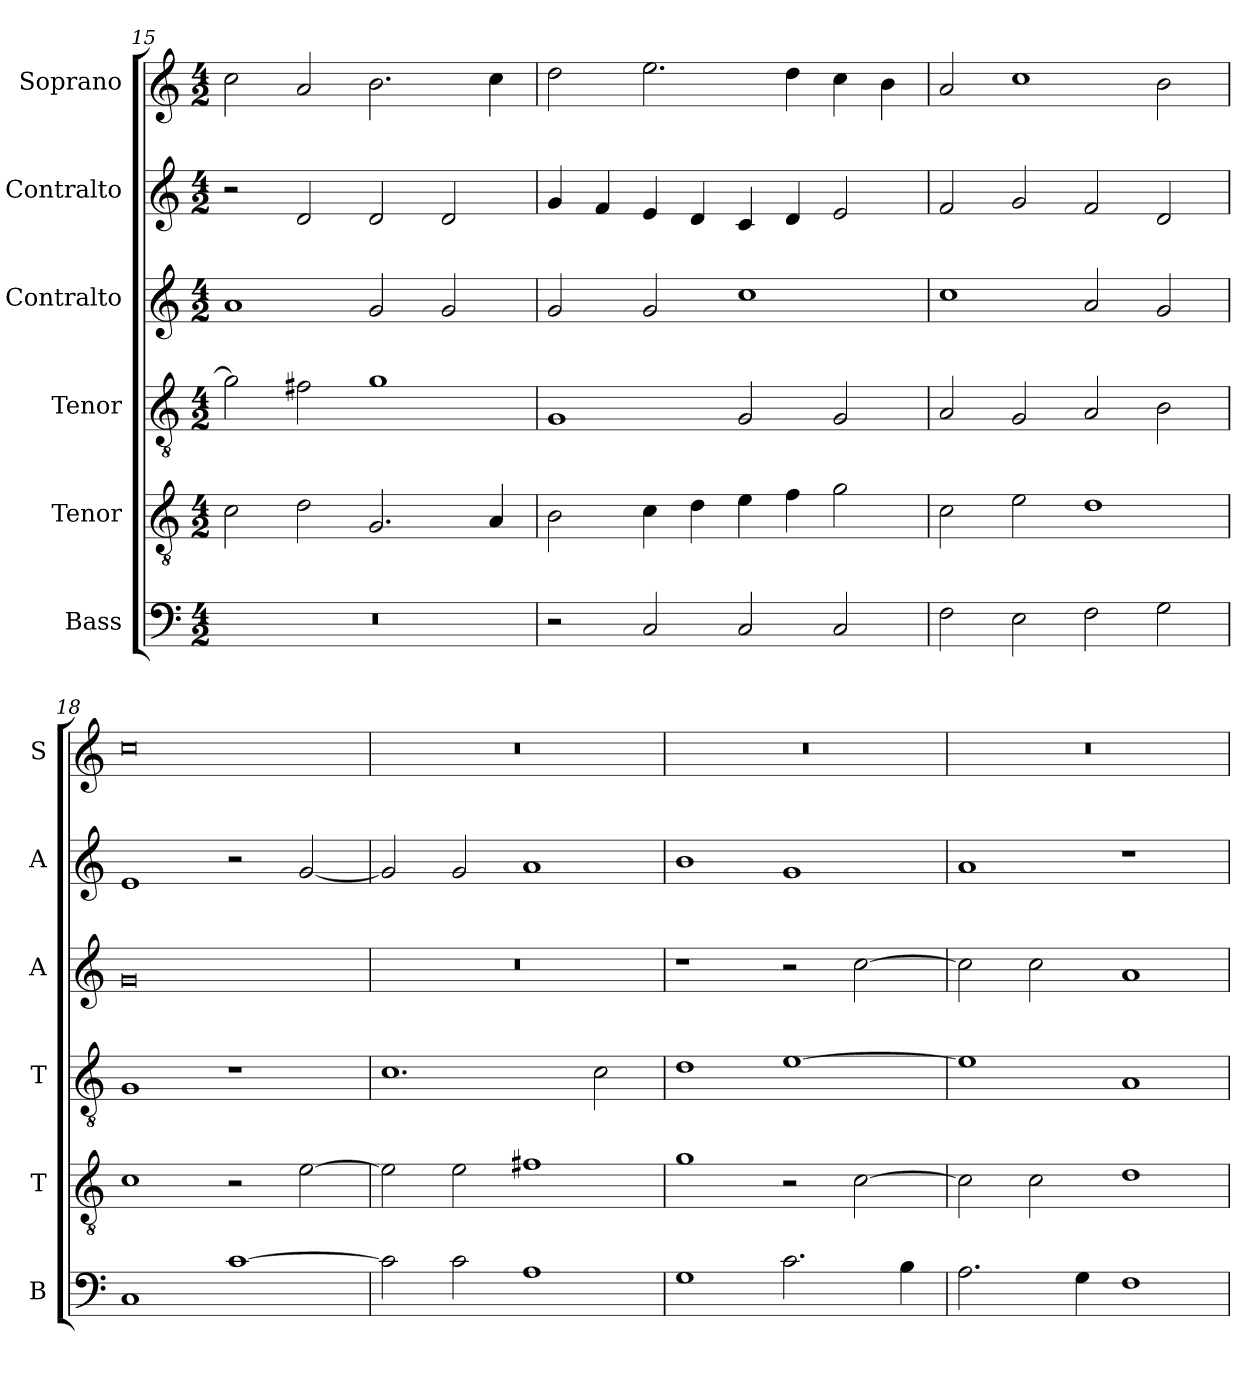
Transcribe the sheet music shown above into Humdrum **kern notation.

**kern	**kern	**kern	**kern	**kern	**kern
*part6	*part5	*part4	*part3	*part2	*part1
*staff6	*staff5	*staff4	*staff3	*staff2	*staff1
*I"Bass	*I"Tenor	*I"Tenor	*I"Contralto	*I"Contralto	*I"Soprano
*I'B	*I'T	*I'T	*I'A	*I'A	*I'S
*clefF4	*clefGv2	*clefGv2	*clefG2	*clefG2	*clefG2
*k[]	*k[]	*k[]	*k[]	*k[]	*k[]
*C:ion	*C:ion	*C:ion	*C:ion	*C:ion	*C:ion
*M4/2	*M4/2	*M4/2	*M4/2	*M4/2	*M4/2
=15	=15	=15	=15	=15	=15
0r	2c	2g]	1a	2r	2cc
.	2d	2f#X	.	2d	2a
.	2.G	1g	2g	2d	2.b
.	.	.	2g	2d	.
.	4A	.	.	.	4cc
=16	=16	=16	=16	=16	=16
2r	2B	1G	2g	4g	2dd
.	.	.	.	4f	.
2C	4c	.	2g	4e	2.ee
.	4d	.	.	4d	.
2C	4e	2G	1cc	4c	.
.	4f	.	.	4d	4dd
2C	2g	2G	.	2e	4cc
.	.	.	.	.	4b
=17	=17	=17	=17	=17	=17
2F	2c	2A	1cc	2f	2a
2E	2e	2G	.	2g	1cc
2F	1d	2A	2a	2f	.
2G	.	2B	2g	2d	2b
=18	=18	=18	=18	=18	=18
1C	1c	1G	0g	1e	0cc
[1c	2r	1r	.	2r	.
.	[2e	.	.	[2g	.
=19	=19	=19	=19	=19	=19
2c]	2e]	1.c	0r	2g]	0r
2c	2e	.	.	2g	.
1A	1f#X	.	.	1a	.
.	.	2c	.	.	.
=20	=20	=20	=20	=20	=20
1G	1g	1d	1r	1b	0r
2.c	2r	[1e	2r	1g	.
.	[2c	.	[2cc	.	.
4B	.	.	.	.	.
=21	=21	=21	=21	=21	=21
2.A	2c]	1e]	2cc]	1a	0r
.	2c	.	2cc	.	.
4G	.	.	.	.	.
1F	1d	1A	1a	1r	.
=	=	=	=	=	=
*-	*-	*-	*-	*-	*-
